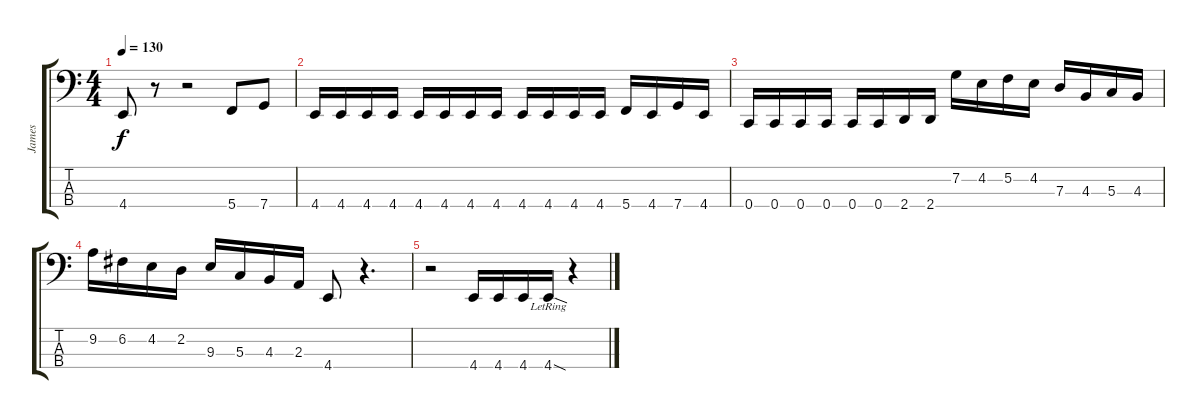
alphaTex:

\track ("James" "James") {instrument electricbasspick}
\staff {score tabs}
\tuning (F2 C2 G1 C1) {hide}
\ts (4 4)
\tempo 130
\clef f4
\ks c
4.4.8{dy f} r.8 r.2 5.4.8 7.4.8 |
4.4.16 4.4.16 4.4.16 4.4.16 4.4.16 4.4.16 4.4.16 4.4.16 4.4.16 4.4.16 4.4.16 4.4.16 5.4.16 4.4.16 7.4.16 4.4.16 |
0.4.16 0.4.16 0.4.16 0.4.16 0.4.16 0.4.16 2.4.16 2.4.16 7.2.16 4.2.16 5.2.16 4.2.16 7.3.16 4.3.16 5.3.16 4.3.16 |
9.2.16 6.2.16 4.2.16 2.2.16 9.3.16 5.3.16 4.3.16 2.3.16 4.4.8 r.4{d} |
r.2 4.4.16 4.4.16 4.4.16 4.4{sod lr}.16 r.4
